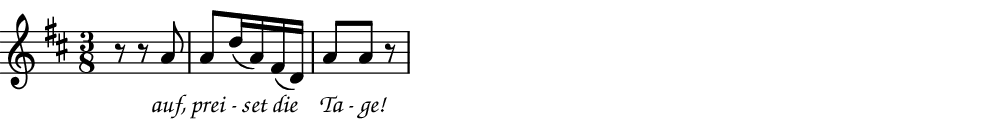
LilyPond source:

\version "2.22.1"

\paper { 
  page-breaking = #ly:one-page-breaking
  paper-width = 170
  indent = 0
  top-margin = 0
  bottom-margin = 0
  left-margin = 0
  right-margin = 0

  #(define fonts
    (make-pango-font-tree "Comic Sans MS"
                          "Comic Sans MS"
                          "Comic Sans MS"
                          (/ staff-height pt 20)))
}

\header {
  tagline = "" 
}

\relative { 
  \time 3/8
  \key d \major
  r8 r8  a'8 a d16( a) fis( d) a'8 a r8
}
\addlyrics {
   auf, prei "- set" die Ta "- ge!" 
}

